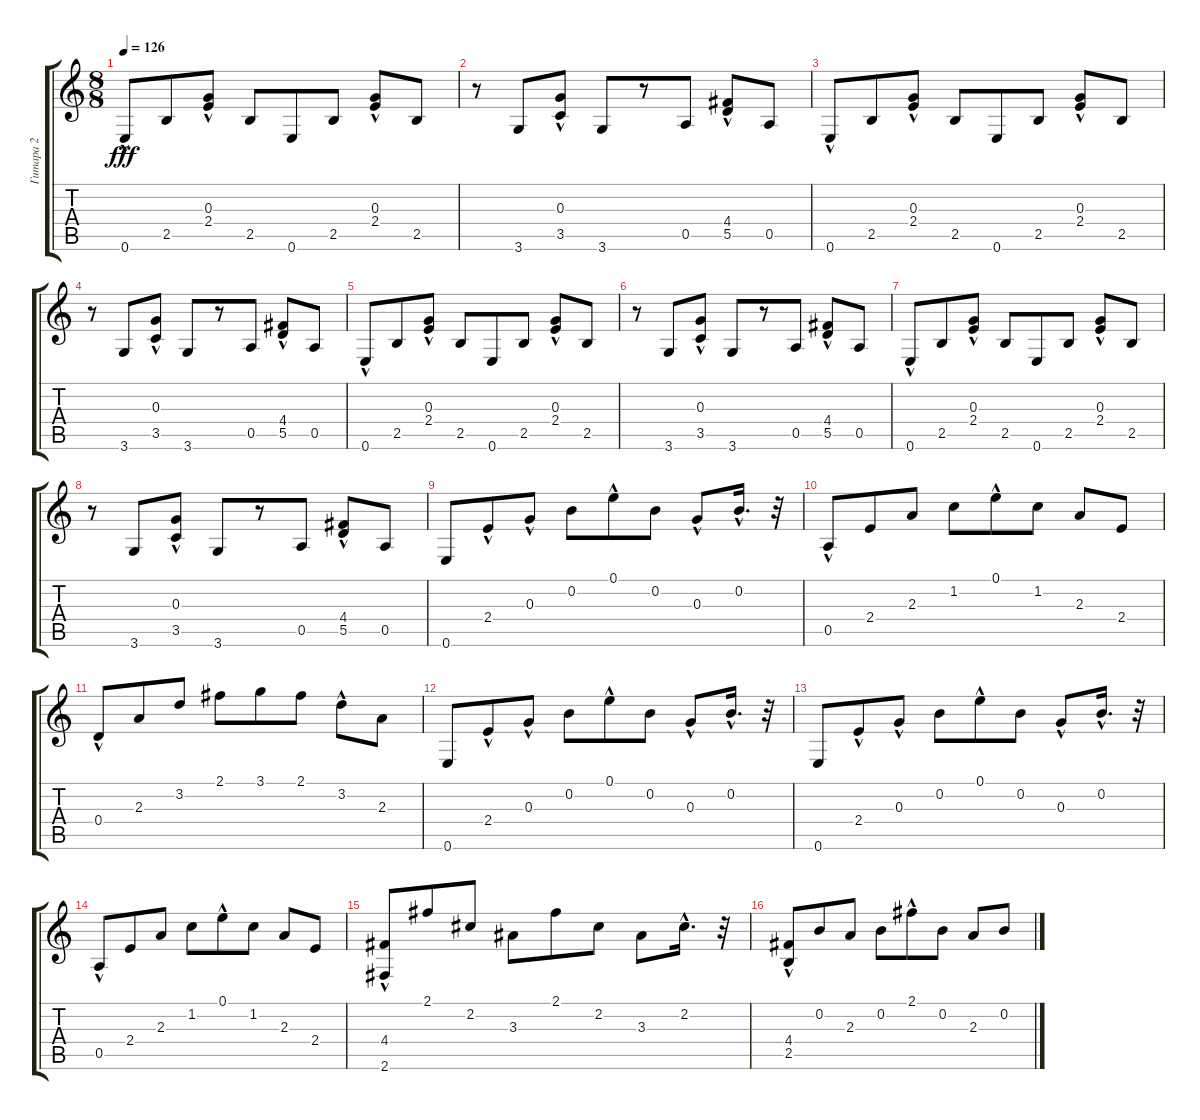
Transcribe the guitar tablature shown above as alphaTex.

\track ("Гитара 2" "Гитара 2") {instrument acousticguitarsteel}
\staff {score tabs}
\tuning (E4 B3 G3 D3 A2 E2) {hide}
\ts (8 8)
\tempo 126
\clef g2
\ks c
0.6{hac}.8{dy fff instrument acousticguitarsteel} 2.5.8 (0.3{hac} 2.4).8 2.5.8 0.6.8 2.5.8 (0.3 2.4{hac}).8 2.5.8 |
r.8 3.6.8 (0.3 3.5{hac}).8 3.6.8 r.8 0.5.8 (4.4{hac} 5.5{hac}).8 0.5.8 |
0.6{hac}.8 2.5.8 (0.3{hac} 2.4).8 2.5.8 0.6.8 2.5.8 (0.3 2.4{hac}).8 2.5.8 |
r.8 3.6.8 (0.3 3.5{hac}).8 3.6.8 r.8 0.5.8 (4.4{hac} 5.5{hac}).8 0.5.8 |
0.6{hac}.8 2.5.8 (0.3{hac} 2.4).8 2.5.8 0.6.8 2.5.8 (0.3 2.4{hac}).8 2.5.8 |
r.8 3.6.8 (0.3 3.5{hac}).8 3.6.8 r.8 0.5.8 (4.4{hac} 5.5{hac}).8 0.5.8 |
0.6{hac}.8 2.5.8 (0.3{hac} 2.4).8 2.5.8 0.6.8 2.5.8 (0.3 2.4{hac}).8 2.5.8 |
r.8 3.6.8 (0.3 3.5{hac}).8 3.6.8 r.8 0.5.8 (4.4{hac} 5.5{hac}).8 0.5.8 |
0.6.8 2.4{hac}.8 0.3{hac}.8 0.2.8 0.1{hac}.8 0.2.8 0.3{hac}.8 0.2{hac}.16{d} r.32 |
0.5{hac}.8 2.4.8 2.3.8 1.2.8 0.1{hac}.8 1.2.8 2.3.8 2.4.8 |
0.4{hac}.8 2.3.8 3.2.8 2.1.8 3.1.8 2.1.8 3.2{hac}.8 2.3.8 |
0.6.8 2.4{hac}.8 0.3{hac}.8 0.2.8 0.1{hac}.8 0.2.8 0.3{hac}.8 0.2{hac}.16{d} r.32 |
0.6.8 2.4{hac}.8 0.3{hac}.8 0.2.8 0.1{hac}.8 0.2.8 0.3{hac}.8 0.2{hac}.16{d} r.32 |
0.5{hac}.8 2.4.8 2.3.8 1.2.8 0.1{hac}.8 1.2.8 2.3.8 2.4.8 |
(4.4{hac} 2.6).8 2.1.8 2.2.8 3.3.8 2.1.8 2.2.8 3.3.8 2.2{hac}.16{d} r.32 |
(4.4{hac} 2.5{hac}).8 0.2.8 2.3.8 0.2.8 2.1{hac}.8 0.2.8 2.3.8 0.2.8
